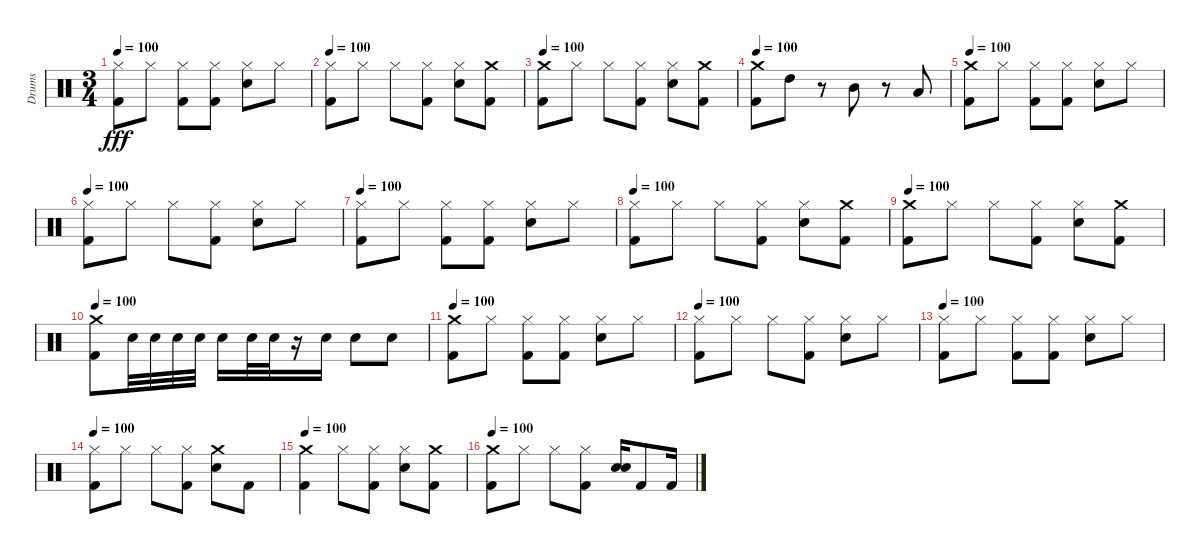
\track ("Drums" "Drums") {instrument percussion}
\staff {score}
\articulation defaults
\ts (3 4)
\tempo 100
\clef neutral
\ks c
("Hi-Hat (closed)" "Kick (hit) 2").8{dy fff} "Hi-Hat (closed)".8 ("Kick (hit) 2" "Hi-Hat (closed)").8 ("Kick (hit) 2" "Hi-Hat (closed)").8 ("Hi-Hat (closed)" "Snare (hit) 2").8 "Hi-Hat (closed)".8 |
\tempo 100
("Hi-Hat (closed)" "Kick (hit) 2").8 "Hi-Hat (closed)".8 "Hi-Hat (closed)".8 ("Kick (hit) 2" "Hi-Hat (closed)").8 ("Hi-Hat (closed)" "Snare (hit) 2").8 ("Crash medium (hit)" "Kick (hit) 2").8 |
\tempo 100
("Kick (hit) 2" "Crash medium (hit)").8 "Hi-Hat (closed)".8 "Hi-Hat (closed)".8 ("Kick (hit) 2" "Hi-Hat (closed)").8 ("Snare (hit) 2" "Hi-Hat (closed)").8 ("Kick (hit) 2" "Crash medium (hit)").8 |
\tempo 100
("Crash medium (hit)" "Kick (hit) 2").8 "High Tom (hit)".8{balance 16} r.8 "Mid Tom (hit)".8{balance 8} r.8 "Low Tom (hit)".8{balance 0} |
\tempo 100
("Crash medium (hit)" "Kick (hit) 2").8 "Hi-Hat (closed)".8 ("Kick (hit) 2" "Hi-Hat (closed)").8 ("Kick (hit) 2" "Hi-Hat (closed)").8 ("Snare (hit) 2" "Hi-Hat (closed)").8 "Hi-Hat (closed)".8 |
\tempo 100
("Hi-Hat (closed)" "Kick (hit) 2").8 "Hi-Hat (closed)".8 "Hi-Hat (closed)".8 ("Kick (hit) 2" "Hi-Hat (closed)").8 ("Hi-Hat (closed)" "Snare (hit) 2").8 "Hi-Hat (closed)".8 |
\tempo 100
("Hi-Hat (closed)" "Kick (hit) 2").8 "Hi-Hat (closed)".8 ("Kick (hit) 2" "Hi-Hat (closed)").8 ("Kick (hit) 2" "Hi-Hat (closed)").8 ("Hi-Hat (closed)" "Snare (hit) 2").8 "Hi-Hat (closed)".8 |
\tempo 100
("Hi-Hat (closed)" "Kick (hit) 2").8 "Hi-Hat (closed)".8 "Hi-Hat (closed)".8 ("Kick (hit) 2" "Hi-Hat (closed)").8 ("Hi-Hat (closed)" "Snare (hit) 2").8 ("Crash medium (hit)" "Kick (hit) 2").8 |
\tempo 100
("Kick (hit) 2" "Crash medium (hit)").8 "Hi-Hat (closed)".8 "Hi-Hat (closed)".8 ("Kick (hit) 2" "Hi-Hat (closed)").8 ("Snare (hit) 2" "Hi-Hat (closed)").8 ("Kick (hit) 2" "Crash medium (hit)").8 |
\tempo 100
("Kick (hit) 2" "Crash medium (hit)").8 "Snare (hit) 2".32 "Snare (hit) 2".32 "Snare (hit) 2".32 "Snare (hit) 2".32 "Snare (hit) 2".16 "Snare (hit) 2".32 "Snare (hit) 2".32 r.16 "Snare (hit) 2".16 "Snare (hit) 2".8 "Snare (hit) 2".8 |
\tempo 100
("Crash medium (hit)" "Kick (hit) 2").8 "Hi-Hat (closed)".8 ("Kick (hit) 2" "Hi-Hat (closed)").8 ("Kick (hit) 2" "Hi-Hat (closed)").8 ("Snare (hit) 2" "Hi-Hat (closed)").8 "Hi-Hat (closed)".8 |
\tempo 100
("Hi-Hat (closed)" "Kick (hit) 2").8 "Hi-Hat (closed)".8 "Hi-Hat (closed)".8 ("Kick (hit) 2" "Hi-Hat (closed)").8 ("Hi-Hat (closed)" "Snare (hit) 2").8 "Hi-Hat (closed)".8 |
\tempo 100
("Hi-Hat (closed)" "Kick (hit) 2").8 "Hi-Hat (closed)".8 ("Kick (hit) 2" "Hi-Hat (closed)").8 ("Kick (hit) 2" "Hi-Hat (closed)").8 ("Hi-Hat (closed)" "Snare (hit) 2").8 "Hi-Hat (closed)".8 |
\tempo 100
("Kick (hit) 2" "Hi-Hat (closed)").8 "Hi-Hat (closed)".8 "Hi-Hat (closed)".8 ("Kick (hit) 2" "Hi-Hat (closed)").8 ("Snare (hit) 2" "Crash medium (hit)").8 "Kick (hit) 2".8 |
\tempo 100
("Kick (hit) 2" "Crash medium (hit)").4 "Hi-Hat (closed)".8 ("Kick (hit) 2" "Hi-Hat (closed)").8 ("Hi-Hat (closed)" "Snare (hit) 2").8 ("Kick (hit) 2" "Crash medium (hit)").8 |
\tempo 100
("Kick (hit) 2" "Crash medium (hit)").8 "Hi-Hat (closed)".8 "Hi-Hat (closed)".8 ("Kick (hit) 2" "Hi-Hat (closed)").8 ("Snare (hit) 2" "Snare (hit) 2").16 "Kick (hit) 2".8 "Kick (hit) 2".16
